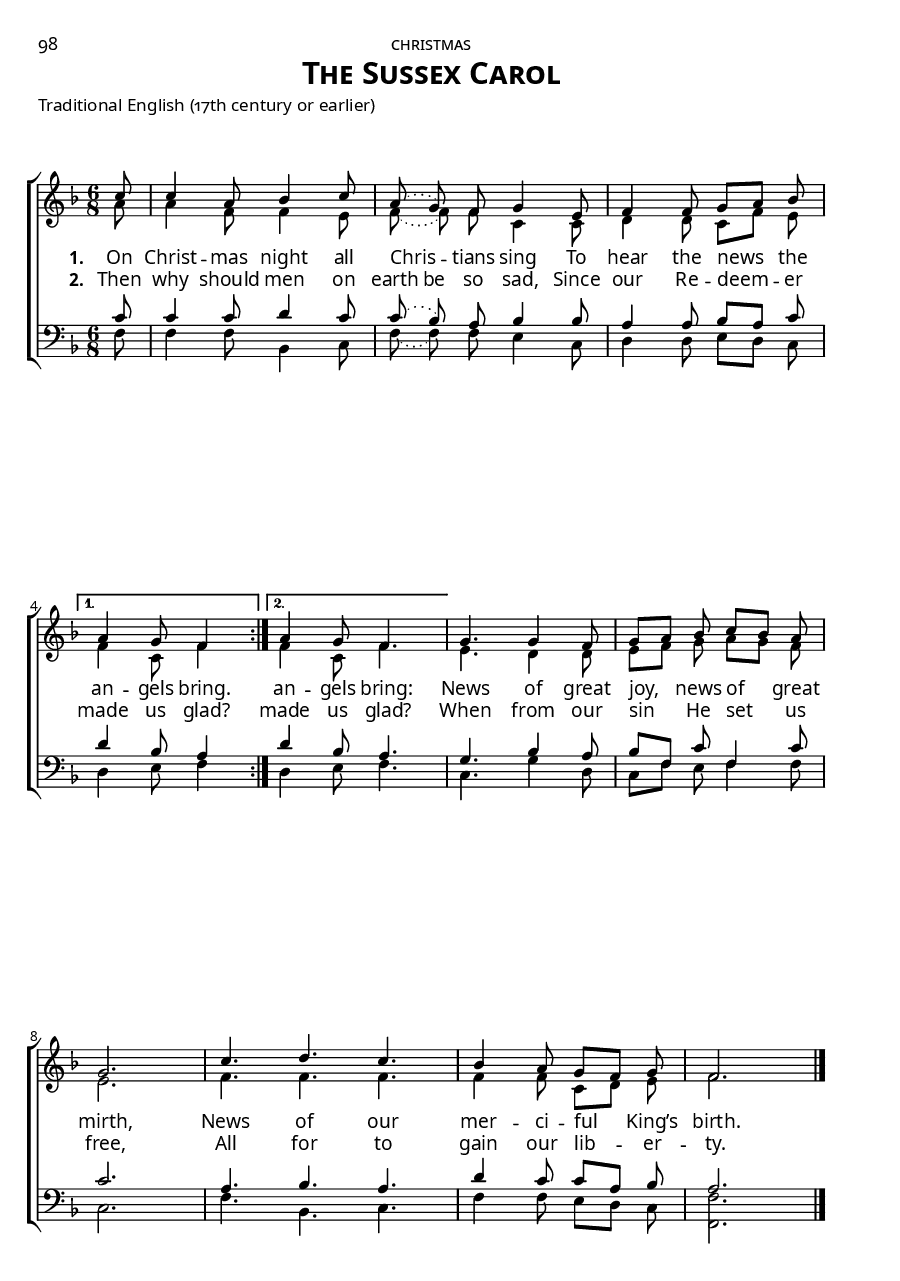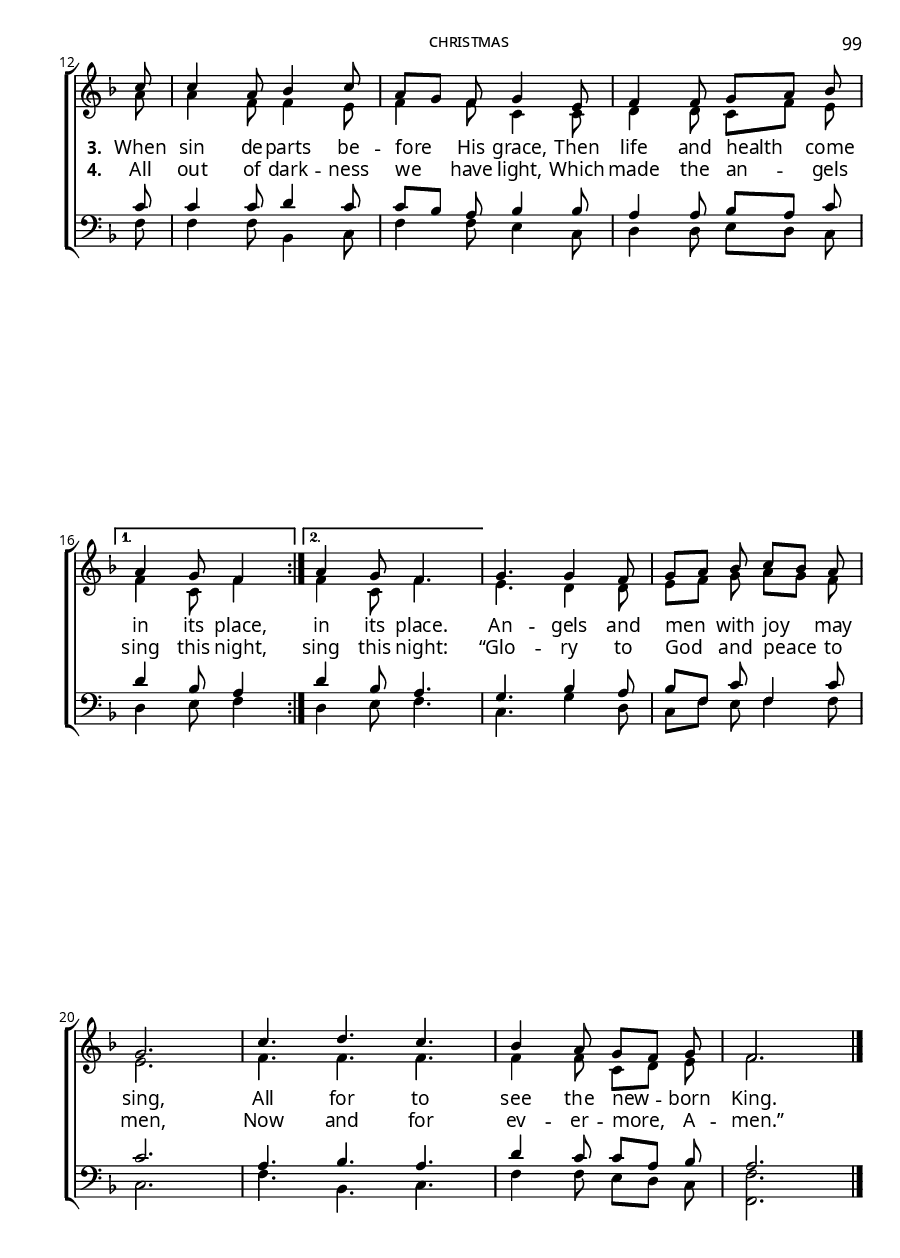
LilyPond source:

\version "2.14.2"
\include "util.ly"
\version "2.14.2"
#(set-global-staff-size 15) \paper{ #(define fonts (make-pango-font-tree "GoudyOlSt BT" "Garamond Premier Pro" "Garamond Premier Pro" (/ 15 20))) }
\header {
  title = \markup{\override #'(font-name . "Garamond Premier Pro Semibold"){ \abs-fontsize #15 \smallCapsOldStyle"The Sussex Carol"}}
  poet = \markup\oldStyleNum"Traditional English (17th century or earlier)"
  %composer = "Arranged by BHB"
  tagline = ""
}
\paper {
  %print-all-headers = ##f
  paper-height = 9\in
  paper-width = 6\in
  indent = 0\in
  %system-system-spacing = #'((basic-distance . 10) (padding . 0))
  %system-system-spacing =
  %  #'((basic-distance . 0)
  %     (minimum-distance . 0)
  %     (padding . -0.35)
  %     (stretchability . 100))
  ragged-last-bottom = ##f
  ragged-bottom = ##f
  two-sided = ##t
  inner-margin = 0.5\in
  outer-margin = 0.25\in
  top-margin = 0.25\in
  bottom-margin = 0.25\in
  first-page-number = #098
  print-first-page-number = ##t
  headerLine = \markup{\override #'(font-name . "Garamond Premier Pro") \smallCapsOldStyle"christmas"}
  oddHeaderMarkup = \markup\fill-line{
     \override #'(font-name . "Garamond Premier Pro")\abs-fontsize #8.5
     \combine 
        \fill-line{"" \on-the-fly #print-page-number-check-first
        \oldStylePageNum""
        }
        \fill-line{\headerLine}
  }
  evenHeaderMarkup = \markup {
     \override #'(font-name . "Garamond Premier Pro")\abs-fontsize #8.5
     \combine
        \on-the-fly #print-page-number-check-first
        \oldStylePageNum""
        \fill-line{\headerLine}
  }
}
global = {
  \key f \major
  \time 6/8
  \autoBeamOff
  \override DynamicLineSpanner #'staff-padding = #0.0
  \override DynamicLineSpanner #'Y-extent = #'(-1 . 1)
  \override Score.TimeSignature #'break-visibility = #'#(#f #f #f)
  \slurDotted
}

sopMusic = \relative c'' {
  \repeat volta 2 {
    \partial 8 c8 |
    c4 a8 bes4 c8 |
    a( g) f g4 e8 |
    f4 f8 g[ a] bes |
    
  }
  \alternative {
    { \partial 8*5 a4 g8 f4 }
    { a4 g8 f4. }
  }
  
  g4. g4 f8 |
  g[ a] bes c[ bes] a |
  
  g2. |
  \time 9/8 c4. d c |
  \time 6/8 bes4 a8 g[ f] g |
  f2. \bar "|." \break
  
  
  
  
  \repeat volta 2 {
    \partial 8 c'8 |
    c4 a8 bes4 c8 |
    a[ g] f g4 e8 |
    f4 f8 g[ a] bes |
    
  }
  \alternative {
    { \partial 8*5 a4 g8 f4 }
    { a4 g8 f4. }
  }
  
  g4. g4 f8 |
  g[ a] bes c[ bes] a |
  
  g2. |
  \time 9/8 c4. d c |
  \time 6/8 bes4 a8 g[ f] g |
  f2. \bar "|." \break
}
sopWords = \lyricmode {
  
}

altoMusic = \relative c'' {
  a8 |
  a4 f8 f4 e8 |
  f( f) f8 c4 c8 |
  d4 d8 c[ f] e |
  
  f4 c8 f4 |
  
  f4 c8 f4. |
  e d4 d8 |
  e[ f] g a[ g] f |
  
  e2. |
  f4. f f |
  f4 f8 c[ d] e |
  f2. \bar "|."
  
  
  
  
  a8 |
  a4 f8 f4 e8 |
  f4 f8 c4 c8 |
  d4 d8 c[ f] e |
  
  f4 c8 f4 |
  
  f4 c8 f4. |
  e d4 d8 |
  e[ f] g a[ g] f |
  
  e2. |
  f4. f f |
  f4 f8 c[ d] e |
  f2. \bar "|."
}
altoWords = \lyricmode {
  \dropLyricsV
  \set stanza = #"1. "
  On Christ -- mas night all Chris -- tians sing
  To hear the news the an -- gels bring.
  an -- gels bring:
  
  News of great joy, news of great mirth,
  News of our mer -- ci -- ful King’s birth.
  
  
  \set stanza = #"3. "
  When sin de -- parts be -- fore His grace,
  Then life and health come in its place,
  in its place.
  
  An -- gels and men with joy may sing,
  All for to see the new -- born King.
}
altoWordsII = \lyricmode {
  \dropLyricsV
%\markup\italic
  \set stanza = #"2. "
  \set ignoreMelismata = ##t
  Then why should men on earth be so sad,
  \unset ignoreMelismata
  Since our Re -- deem -- er made us glad?
  made us glad?
  
  When from our sin He set us free,
  All for to gain our lib -- er -- ty.
  
  \set stanza = #"4. "
  All out of dark -- ness we have light,
  Which made the an -- gels sing this night,
  sing this night:
  
  “Glo -- ry to God and peace to men,
  Now and for ev -- er -- more, A -- men.”
}
altoWordsIII = \lyricmode {
}
altoWordsIV = \lyricmode {
}
altoWordsV = \lyricmode {
  \set stanza = #"5. "
  \set ignoreMelismata = ##t
}
altoWordsVI = \lyricmode {
  \set stanza = #"6. "
  \set ignoreMelismata = ##t
}
tenorMusic = \relative c' {
  c8 |
  c4 c8 d4 c8 |
  c( bes) a bes4 bes8 |
  a4 a8 bes[ a] c |
  
  d4 bes8 a4 |
  
  d4 bes8 a4. |
  g bes4 a8 |
  bes[ f] c' f,4 c'8 |
  
  c2. |
  a4. bes a |
  d4 c8 c[ a] bes |
  a2. \bar "|."
  
  
  
  
  c8 |
  c4 c8 d4 c8 |
  c[ bes] a bes4 bes8 |
  a4 a8 bes[ a] c |
  
  d4 bes8 a4 |
  
  d4 bes8 a4. |
  g bes4 a8 |
  bes[ f] c' f,4 c'8 |
  
  c2. |
  a4. bes a |
  d4 c8 c[ a] bes |
  a2. \bar "|."
}
tenorWords = \lyricmode {

}

bassMusic = \relative c {
  f8 |
  f4 f8 bes,4 c8 |
  f( f) f8 e4 c8 |
  d4 d8 e[ d] c |
  
  d4 e8 f4 |
  
  d4 e8 f4. |
  c g'4 d8 |
  c[ f] e f4 f8 |
  c2. |
  f4. bes, c |
  f4 f8 e[ d] c8 |
  <f f,>2. \bar "|."
  
  
  
  f8 |
  f4 f8 bes,4 c8 |
  f4 f8 e4 c8 |
  d4 d8 e[ d] c |
  
  d4 e8 f4 |
  
  d4 e8 f4. |
  c g'4 d8 |
  c[ f] e f4 f8 |
  c2. |
  f4. bes, c |
  f4 f8 e[ d] c8 |
  <f f,>2. \bar "|."
}
bassWords = \lyricmode {

}

pianoRH = \relative c' {
  
}
pianoLH = \relative c' {
  
}

\score {
  <<
   \new ChoirStaff <<
    \new Staff = women <<
      \new Voice = "sopranos" { \voiceOne << \global \sopMusic >> }
      \new Voice = "altos" { \voiceTwo << \global \altoMusic >> }
    >>
    \new Lyrics \with { alignAboveContext = #"women" \override VerticalAxisGroup #'nonstaff-relatedstaff-spacing = #'((basic-distance . 1))} \lyricsto "sopranos" \sopWords
    \new Lyrics = "altosVI"  \with { alignBelowContext = #"women" } \lyricsto "sopranos" \altoWordsVI
    \new Lyrics = "altosV"  \with { alignBelowContext = #"women" } \lyricsto "sopranos" \altoWordsV
    \new Lyrics = "altosIV"  \with { alignBelowContext = #"women" } \lyricsto "sopranos" \altoWordsIV
    \new Lyrics = "altosIII"  \with { alignBelowContext = #"women" } \lyricsto "sopranos" \altoWordsIII
    \new Lyrics = "altosII"  \with { alignBelowContext = #"women" } \lyricsto "sopranos" \altoWordsII
    \new Lyrics = "altos"  \with { alignBelowContext = #"women" \override VerticalAxisGroup #'nonstaff-relatedstaff-spacing = #'((basic-distance . 1)) } \lyricsto "sopranos" \altoWords
   \new Staff = men <<
      \clef bass
      \new Voice = "tenors" { \voiceOne << \global \tenorMusic >> }
      \new Voice = "basses" { \voiceTwo << \global \bassMusic >> }
    >>
    \new Lyrics \with { alignAboveContext = #"men" \override VerticalAxisGroup #'nonstaff-relatedstaff-spacing = #'((basic-distance . 1)) } \lyricsto "tenors" \tenorWords
    \new Lyrics \with { alignBelowContext = #"men" \override VerticalAxisGroup #'nonstaff-relatedstaff-spacing = #'((basic-distance . 1)) } \lyricsto "basses" \bassWords
  >>
%    \new PianoStaff << \new Staff { \new Voice { \pianoRH } } \new Staff { \clef "bass" \pianoLH } >>
  >>
  \layout {
    \context {
      \Score
      %\override SpacingSpanner #'base-shortest-duration = #(ly:make-moment 1 4)
      %\override SpacingSpanner #'common-shortest-duration = #(ly:make-moment 1 4)
    }
    \context {
      % Remove all empty staves
      % \Staff \RemoveEmptyStaves \override VerticalAxisGroup #'remove-first = ##t
    }
    \context {
      \Lyrics
      \override LyricText #'X-offset = #center-on-word
    }
  }
  \midi {
    \tempo 4 = 90
    \set Staff.midiInstrument = "flute"
  
    \context {
      \Voice
      \remove "Dynamic_performer"
    }
  }
}
